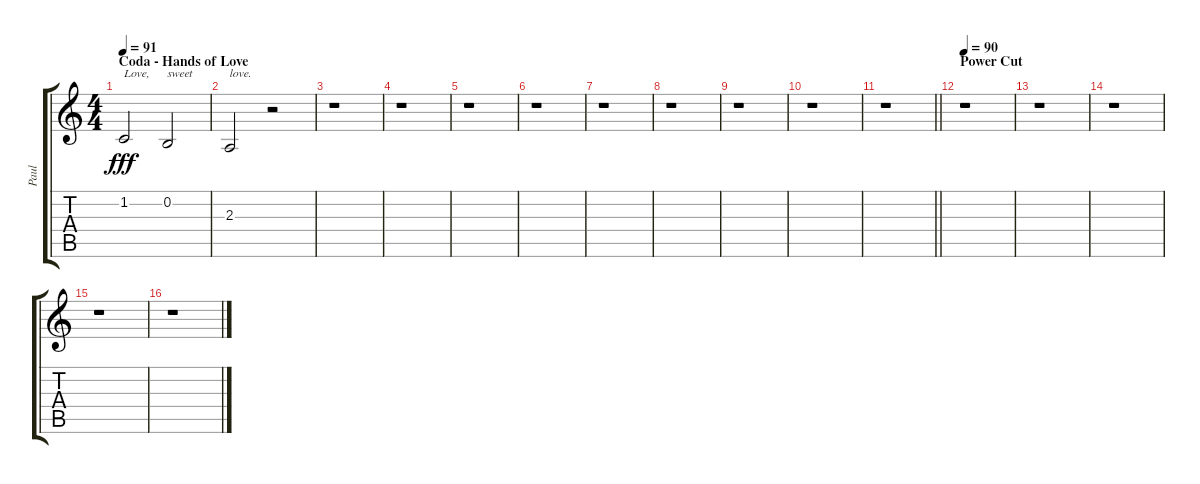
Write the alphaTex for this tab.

\track ("Paul" "Paul") {instrument baritonesax}
\staff {score tabs}
\tuning (E4 B3 G3 D3 A2 E2) {hide}
\ts (4 4)
\section ("" "Coda - Hands of Love")
\tempo 91
\clef g2
\ks c
1.2.2{txt "Love," dy fff} 0.2.2{txt "sweet"} |
2.3.2{txt "love."} r.2 |
r.1 |
r.1 |
r.1 |
r.1{volume 11} |
r.1{volume 9} |
r.1{volume 6} |
r.1{volume 5} |
r.1{volume 6} |
\barLineRight lightlight
r.1{volume 5} |
\section ("" "Power Cut")
\tempo 90
r.1{instrument altosax} |
r.1 |
r.1 |
r.1 |
r.1
